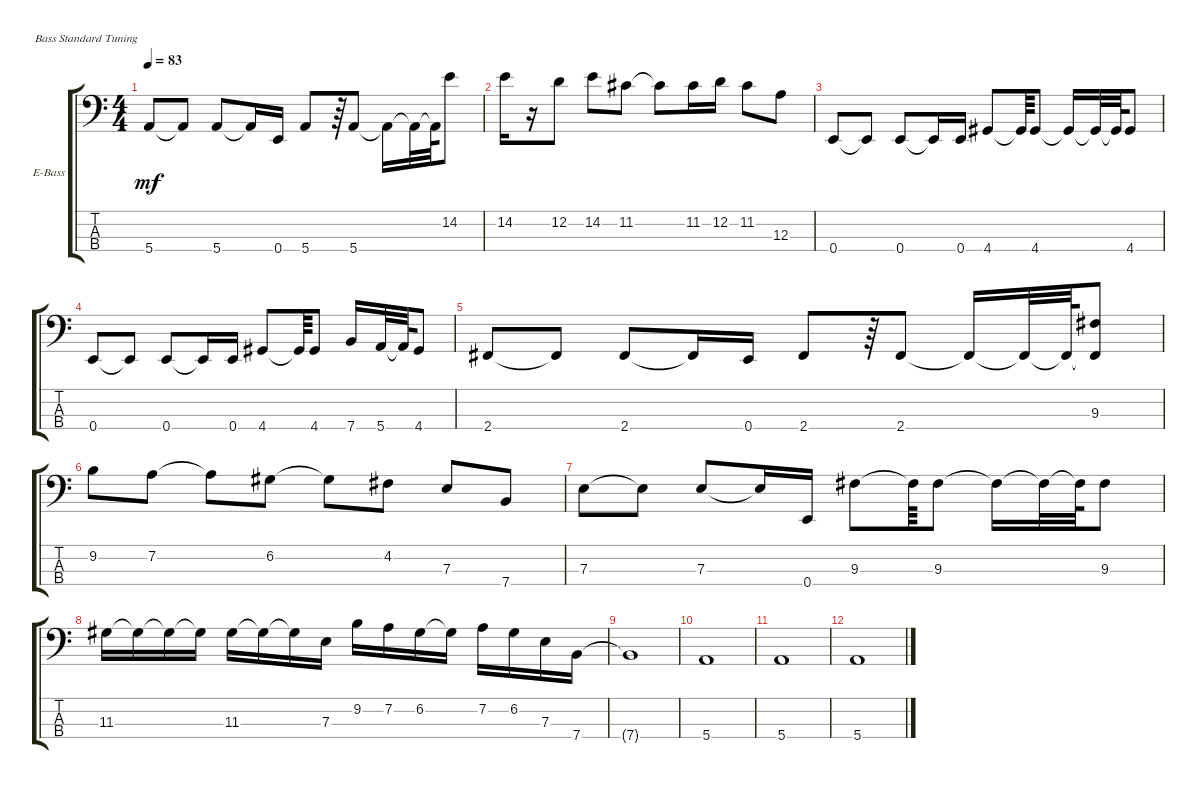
\defaultSystemsLayout 4
\bracketExtendMode groupsimilarinstruments
\firstSystemTrackNameOrientation horizontal
\otherSystemsTrackNameOrientation horizontal
\track ("Lanlan" "E-Bass") {instrument electricbassfinger}
\staff {score tabs}
\tuning (G2 D2 A1 E1)
\ts (4 4)
\tempo 83
\clef f4
\ks c
5.4.8{dy mf} 5.4{t}.8 5.4.8 5.4{t}.16 0.4.16 5.4.8 r.64 5.4.8 5.4{t}.16 5.4{t}.32 5.4{t}.64 14.2.8 |
14.2.16 r.16 12.2.8 14.2.8 11.2.8 11.2{t}.8 11.2.16 12.2.16 11.2.8 12.3.8 |
0.4.8 0.4{t}.8 0.4.8 0.4{t}.16 0.4.16 4.4.8 4.4{t}.64 4.4.8 4.4{t}.16 4.4{t}.32 4.4{t}.64 4.4.8 |
0.4.8 0.4{t}.8 0.4.8 0.4{t}.16 0.4.16 4.4.8 4.4{t}.64 4.4.8 7.4.16 5.4.32 5.4{t}.64 4.4.8 |
2.4.8 2.4{t}.8 2.4.8 2.4{t}.16 0.4.16 2.4.8 r.64 2.4.8 2.4{t}.16 2.4{t}.32 2.4{t}.64 (2.4{t} 9.3).8 |
9.2.8 7.2.8 7.2{t}.8 6.2.8 6.2{t}.8 4.2.8 7.3.8 7.4.8 |
7.3.8 7.3{t}.8 7.3.8 7.3{t}.16 0.4.16 9.3.8 9.3{t}.64 9.3.8 9.3{t}.16 9.3{t}.32 9.3{t}.64 9.3.8 |
11.3.16 11.3{t}.16 11.3{t}.16 11.3{t}.16 11.3.16 11.3{t}.16 11.3{t}.16 7.3.16 9.2.16 7.2.16 6.2.16 6.2{t}.16 7.2.16 6.2.16 7.3.16 7.4.16 |
7.4{t}.1 |
5.4.1 |
5.4.1 |
5.4.1
